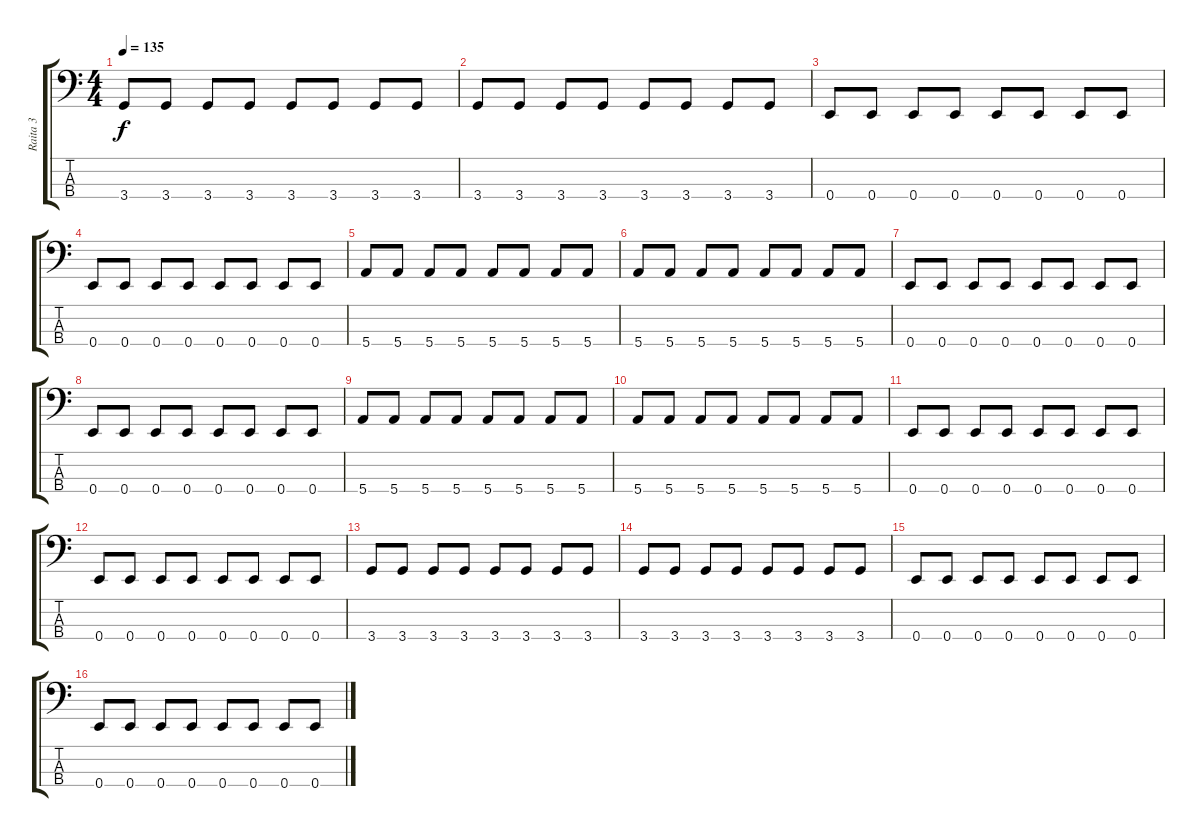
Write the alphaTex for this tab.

\track ("Raita 3" "Raita 3") {instrument electricbassfinger}
\staff {score tabs}
\tuning (G2 D2 A1 E1) {hide}
\ts (4 4)
\tempo 135
\clef f4
\ks c
3.4.8{dy f} 3.4.8 3.4.8 3.4.8 3.4.8 3.4.8 3.4.8 3.4.8 |
3.4.8 3.4.8 3.4.8 3.4.8 3.4.8 3.4.8 3.4.8 3.4.8 |
0.4.8 0.4.8 0.4.8 0.4.8 0.4.8 0.4.8 0.4.8 0.4.8 |
0.4.8 0.4.8 0.4.8 0.4.8 0.4.8 0.4.8 0.4.8 0.4.8 |
5.4.8 5.4.8 5.4.8 5.4.8 5.4.8 5.4.8 5.4.8 5.4.8 |
5.4.8 5.4.8 5.4.8 5.4.8 5.4.8 5.4.8 5.4.8 5.4.8 |
0.4.8 0.4.8 0.4.8 0.4.8 0.4.8 0.4.8 0.4.8 0.4.8 |
0.4.8 0.4.8 0.4.8 0.4.8 0.4.8 0.4.8 0.4.8 0.4.8 |
5.4.8 5.4.8 5.4.8 5.4.8 5.4.8 5.4.8 5.4.8 5.4.8 |
5.4.8 5.4.8 5.4.8 5.4.8 5.4.8 5.4.8 5.4.8 5.4.8 |
0.4.8 0.4.8 0.4.8 0.4.8 0.4.8 0.4.8 0.4.8 0.4.8 |
0.4.8 0.4.8 0.4.8 0.4.8 0.4.8 0.4.8 0.4.8 0.4.8 |
3.4.8 3.4.8 3.4.8 3.4.8 3.4.8 3.4.8 3.4.8 3.4.8 |
3.4.8 3.4.8 3.4.8 3.4.8 3.4.8 3.4.8 3.4.8 3.4.8 |
0.4.8 0.4.8 0.4.8 0.4.8 0.4.8 0.4.8 0.4.8 0.4.8 |
0.4.8 0.4.8 0.4.8 0.4.8 0.4.8 0.4.8 0.4.8 0.4.8
